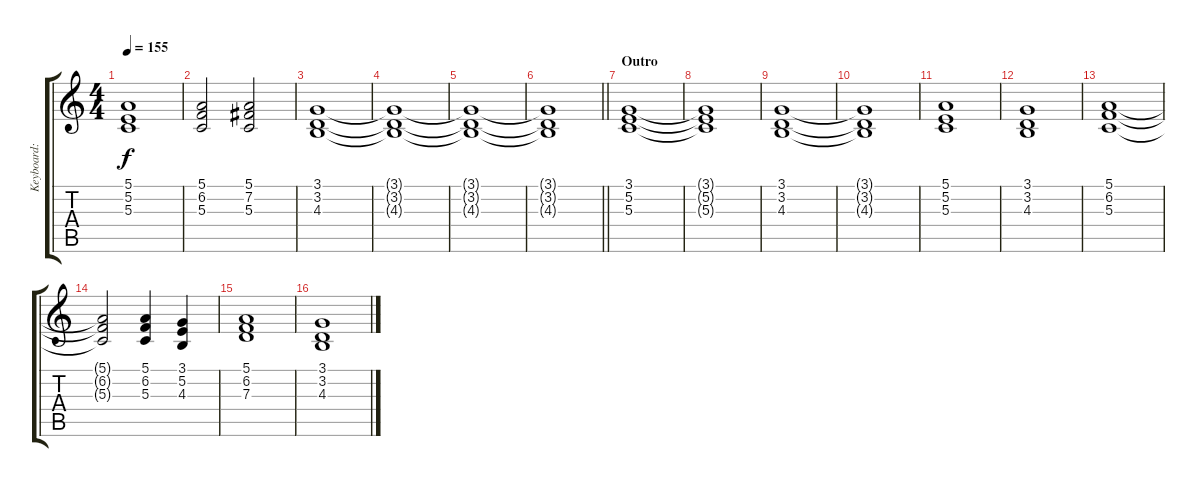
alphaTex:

\track ("Keyboard: Patrik Västilä" "Keyboard: ") {instrument stringensemble1}
\staff {score tabs}
\tuning (E4 B3 G3 D3 A2 E2) {hide}
\ts (4 4)
\tempo 155
\clef g2
\ks c
(5.1{t} 5.2{t} 5.3{t}).1{dy f} |
(5.1 6.2 5.3).2 (5.1 7.2 5.3).2 |
(3.1 3.2 4.3).1 |
(3.1{t} 3.2{t} 4.3{t}).1 |
(3.1{t} 3.2{t} 4.3{t}).1 |
\barLineRight lightlight
(3.1{t} 3.2{t} 4.3{t}).1 |
\section ("" "Outro")
(3.1 5.2 5.3).1{instrument choiraahs} |
(3.1{t} 5.2{t} 5.3{t}).1 |
(3.1 3.2 4.3).1 |
(3.1{t} 3.2{t} 4.3{t}).1 |
(5.1 5.2 5.3).1 |
(3.1 3.2 4.3).1 |
(5.1 6.2 5.3).1 |
\ks aminor
(5.1{t} 6.2{t} 5.3{t}).2 (5.1 6.2 5.3).4 (3.1 5.2 4.3).4 |
\ks c
(5.1 6.2 7.3).1 |
(3.1 3.2 4.3).1
